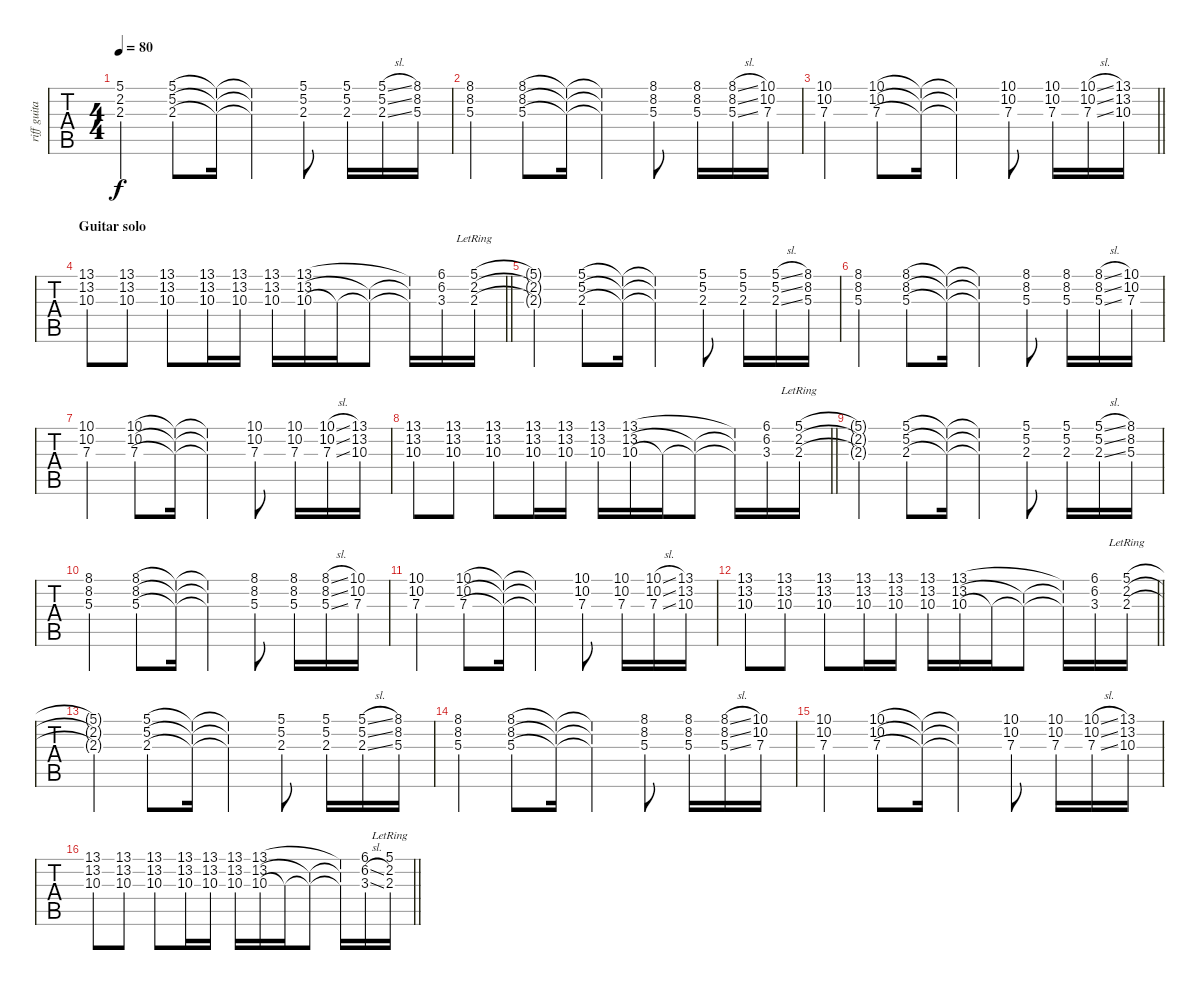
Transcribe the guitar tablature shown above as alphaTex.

\track ("riff guitar overdub" "riff guita") {instrument electricguitarjazz}
\staff {tabs}
\tuning (E4 B3 G3 D3 A2 E2) {hide}
\ts (4 4)
\tempo 80
\clef g2
\ks c
(5.1{t} 2.2{t} 2.3{t}).4{dy f} (5.1 5.2 2.3).8 (5.1{t} 5.2{t} 2.3{t}).16 (5.1{t} 5.2{t} 2.3{t}).4 (5.1 5.2 2.3).8 (5.1 5.2 2.3).16 (5.1{sl} 5.2{sl} 2.3{sl}).16 (8.1 8.2 5.3).16 |
(8.1 8.2 5.3).4 (8.1 8.2 5.3).8 (8.1{t} 8.2{t} 5.3{t}).16 (8.1{t} 8.2{t} 5.3{t}).4 (8.1 8.2 5.3).8 (8.1 8.2 5.3).16 (8.1{sl} 8.2{sl} 5.3{sl}).16 (10.1 10.2 7.3).16 |
\barLineRight lightlight
(10.1 10.2 7.3).4 (10.1 10.2 7.3).8 (10.1{t} 10.2{t} 7.3{t}).16 (10.1{t} 10.2{t} 7.3{t}).4 (10.1 10.2 7.3).8 (10.1 10.2 7.3).16 (10.1{sl} 10.2{sl} 7.3{sl}).16 (13.1 13.2 10.3).16 |
\section ("" "Guitar solo")
\barLineRight lightlight
(13.1 13.2 10.3).8 (13.1 13.2 10.3).8 (13.1 13.2 10.3).8 (13.1 13.2 10.3).16 (13.1 13.2 10.3).16 (13.1 13.2 10.3).16 (13.1 13.2 10.3).16 10.3{t}.16 (13.2{t} 10.3{t}).8 (13.1{t} 13.2{t} 10.3{t}).16 (6.1 6.2 3.3).16 (5.1{lr} 2.2 2.3).16 |
(5.1{t} 2.2{t} 2.3{t}).4 (5.1 5.2 2.3).8 (5.1{t} 5.2{t} 2.3{t}).16 (5.1{t} 5.2{t} 2.3{t}).4 (5.1 5.2 2.3).8 (5.1 5.2 2.3).16 (5.1{sl} 5.2{sl} 2.3{sl}).16 (8.1 8.2 5.3).16 |
(8.1 8.2 5.3).4 (8.1 8.2 5.3).8 (8.1{t} 8.2{t} 5.3{t}).16 (8.1{t} 8.2{t} 5.3{t}).4 (8.1 8.2 5.3).8 (8.1 8.2 5.3).16 (8.1{sl} 8.2{sl} 5.3{sl}).16 (10.1 10.2 7.3).16 |
(10.1 10.2 7.3).4 (10.1 10.2 7.3).8 (10.1{t} 10.2{t} 7.3{t}).16 (10.1{t} 10.2{t} 7.3{t}).4 (10.1 10.2 7.3).8 (10.1 10.2 7.3).16 (10.1{sl} 10.2{sl} 7.3{sl}).16 (13.1 13.2 10.3).16 |
\barLineRight lightlight
(13.1 13.2 10.3).8 (13.1 13.2 10.3).8 (13.1 13.2 10.3).8 (13.1 13.2 10.3).16 (13.1 13.2 10.3).16 (13.1 13.2 10.3).16 (13.1 13.2 10.3).16 10.3{t}.16 (13.2{t} 10.3{t}).8 (13.1{t} 13.2{t} 10.3{t}).16 (6.1 6.2 3.3).16 (5.1{lr} 2.2 2.3).16 |
(5.1{t} 2.2{t} 2.3{t}).4 (5.1 5.2 2.3).8 (5.1{t} 5.2{t} 2.3{t}).16 (5.1{t} 5.2{t} 2.3{t}).4 (5.1 5.2 2.3).8 (5.1 5.2 2.3).16 (5.1{sl} 5.2{sl} 2.3{sl}).16 (8.1 8.2 5.3).16 |
(8.1 8.2 5.3).4 (8.1 8.2 5.3).8 (8.1{t} 8.2{t} 5.3{t}).16 (8.1{t} 8.2{t} 5.3{t}).4 (8.1 8.2 5.3).8 (8.1 8.2 5.3).16 (8.1{sl} 8.2{sl} 5.3{sl}).16 (10.1 10.2 7.3).16 |
(10.1 10.2 7.3).4 (10.1 10.2 7.3).8 (10.1{t} 10.2{t} 7.3{t}).16 (10.1{t} 10.2{t} 7.3{t}).4 (10.1 10.2 7.3).8 (10.1 10.2 7.3).16 (10.1{sl} 10.2{sl} 7.3{sl}).16 (13.1 13.2 10.3).16 |
\barLineRight lightlight
(13.1 13.2 10.3).8 (13.1 13.2 10.3).8 (13.1 13.2 10.3).8 (13.1 13.2 10.3).16 (13.1 13.2 10.3).16 (13.1 13.2 10.3).16 (13.1 13.2 10.3).16 10.3{t}.16 (13.2{t} 10.3{t}).8 (13.1{t} 13.2{t} 10.3{t}).16 (6.1 6.2 3.3).16 (5.1{lr} 2.2 2.3).16 |
(5.1{t} 2.2{t} 2.3{t}).4 (5.1 5.2 2.3).8 (5.1{t} 5.2{t} 2.3{t}).16 (5.1{t} 5.2{t} 2.3{t}).4 (5.1 5.2 2.3).8 (5.1 5.2 2.3).16 (5.1{sl} 5.2{sl} 2.3{sl}).16 (8.1 8.2 5.3).16 |
(8.1 8.2 5.3).4 (8.1 8.2 5.3).8 (8.1{t} 8.2{t} 5.3{t}).16 (8.1{t} 8.2{t} 5.3{t}).4 (8.1 8.2 5.3).8 (8.1 8.2 5.3).16 (8.1{sl} 8.2{sl} 5.3{sl}).16 (10.1 10.2 7.3).16 |
(10.1 10.2 7.3).4 (10.1 10.2 7.3).8 (10.1{t} 10.2{t} 7.3{t}).16 (10.1{t} 10.2{t} 7.3{t}).4 (10.1 10.2 7.3).8 (10.1 10.2 7.3).16 (10.1{sl} 10.2{sl} 7.3{sl}).16 (13.1 13.2 10.3).16 |
\barLineRight lightlight
(13.1 13.2 10.3).8 (13.1 13.2 10.3).8 (13.1 13.2 10.3).8 (13.1 13.2 10.3).16 (13.1 13.2 10.3).16 (13.1 13.2 10.3).16 (13.1 13.2 10.3).16 10.3{t}.16 (13.2{t} 10.3{t}).8 (13.1{t} 13.2{t} 10.3{t}).16 (6.1 6.2{sl} 3.3{sl}).16 (5.1{lr} 2.2 2.3).16
